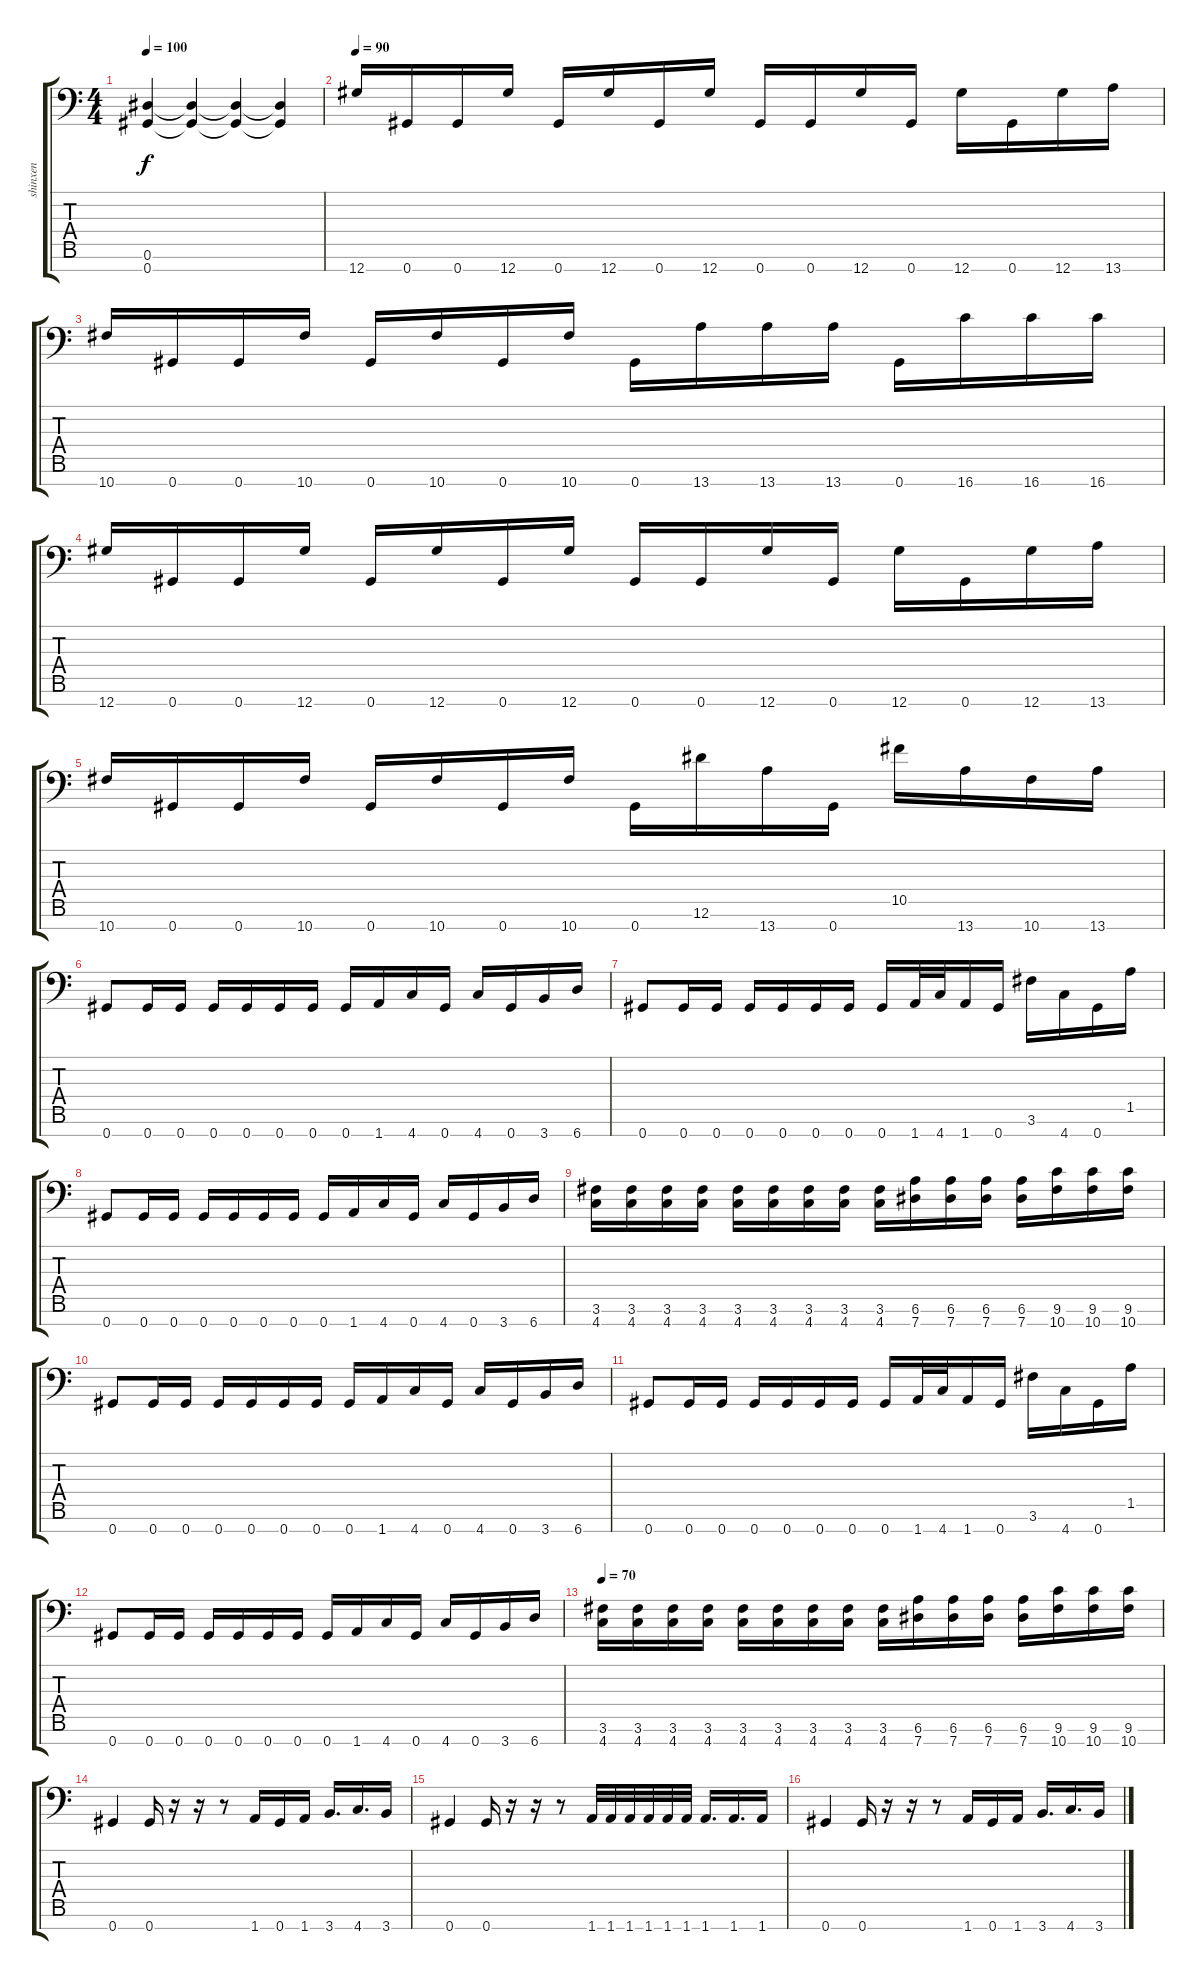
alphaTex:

\track ("shinxen" "shinxen") {instrument distortionguitar}
\staff {score tabs}
\tuning (Eb4 Bb3 F3 Db3 Ab2 Eb2 Ab1) {hide}
\ts (4 4)
\tempo 100
\clef f4
\ks c
(0.6 0.7).4{dy f} (0.6{t} 0.7{t}).4 (0.6{t} 0.7{t}).4 (0.6{t} 0.7{t}).4 |
\tempo 90
12.7.16 0.7.16 0.7.16 12.7.16 0.7.16 12.7.16 0.7.16 12.7.16 0.7.16 0.7.16 12.7.16 0.7.16 12.7.16 0.7.16 12.7.16 13.7.16 |
10.7.16 0.7.16 0.7.16 10.7.16 0.7.16 10.7.16 0.7.16 10.7.16 0.7.16 13.7.16 13.7.16 13.7.16 0.7.16 16.7.16 16.7.16 16.7.16 |
12.7.16 0.7.16 0.7.16 12.7.16 0.7.16 12.7.16 0.7.16 12.7.16 0.7.16 0.7.16 12.7.16 0.7.16 12.7.16 0.7.16 12.7.16 13.7.16 |
10.7.16 0.7.16 0.7.16 10.7.16 0.7.16 10.7.16 0.7.16 10.7.16 0.7.16 12.6.16 13.7.16 0.7.16 10.5.16 13.7.16 10.7.16 13.7.16 |
0.7.8 0.7.16 0.7.16 0.7.16 0.7.16 0.7.16 0.7.16 0.7.16 1.7.16 4.7.16 0.7.16 4.7.16 0.7.16 3.7.16 6.7.16 |
0.7.8 0.7.16 0.7.16 0.7.16 0.7.16 0.7.16 0.7.16 0.7.16 1.7.32 4.7.32 1.7.16 0.7.16 3.6.16 4.7.16 0.7.16 1.5.16 |
0.7.8 0.7.16 0.7.16 0.7.16 0.7.16 0.7.16 0.7.16 0.7.16 1.7.16 4.7.16 0.7.16 4.7.16 0.7.16 3.7.16 6.7.16 |
(3.6 4.7).16 (3.6 4.7).16 (3.6 4.7).16 (3.6 4.7).16 (3.6 4.7).16 (3.6 4.7).16 (3.6 4.7).16 (3.6 4.7).16 (3.6 4.7).16 (6.6 7.7).16 (6.6 7.7).16 (6.6 7.7).16 (6.6 7.7).16 (9.6 10.7).16 (9.6 10.7).16 (9.6 10.7).16 |
0.7.8 0.7.16 0.7.16 0.7.16 0.7.16 0.7.16 0.7.16 0.7.16 1.7.16 4.7.16 0.7.16 4.7.16 0.7.16 3.7.16 6.7.16 |
0.7.8 0.7.16 0.7.16 0.7.16 0.7.16 0.7.16 0.7.16 0.7.16 1.7.32 4.7.32 1.7.16 0.7.16 3.6.16 4.7.16 0.7.16 1.5.16 |
0.7.8 0.7.16 0.7.16 0.7.16 0.7.16 0.7.16 0.7.16 0.7.16 1.7.16 4.7.16 0.7.16 4.7.16 0.7.16 3.7.16 6.7.16 |
\tempo 70
(3.6 4.7).16 (3.6 4.7).16 (3.6 4.7).16 (3.6 4.7).16 (3.6 4.7).16 (3.6 4.7).16 (3.6 4.7).16 (3.6 4.7).16 (3.6 4.7).16 (6.6 7.7).16 (6.6 7.7).16 (6.6 7.7).16 (6.6 7.7).16 (9.6 10.7).16 (9.6 10.7).16 (9.6 10.7).16 |
0.7.4 0.7.16 r.16 r.16 r.8 1.7.16 0.7.16 1.7.16 3.7.16{d} 4.7.16{d} 3.7.16 |
0.7.4 0.7.16 r.16 r.16 r.8 1.7.32 1.7.32 1.7.32 1.7.32 1.7.32 1.7.32 1.7.16{d} 1.7.16{d} 1.7.16 |
0.7.4 0.7.16 r.16 r.16 r.8 1.7.16 0.7.16 1.7.16 3.7.16{d} 4.7.16{d} 3.7.16
